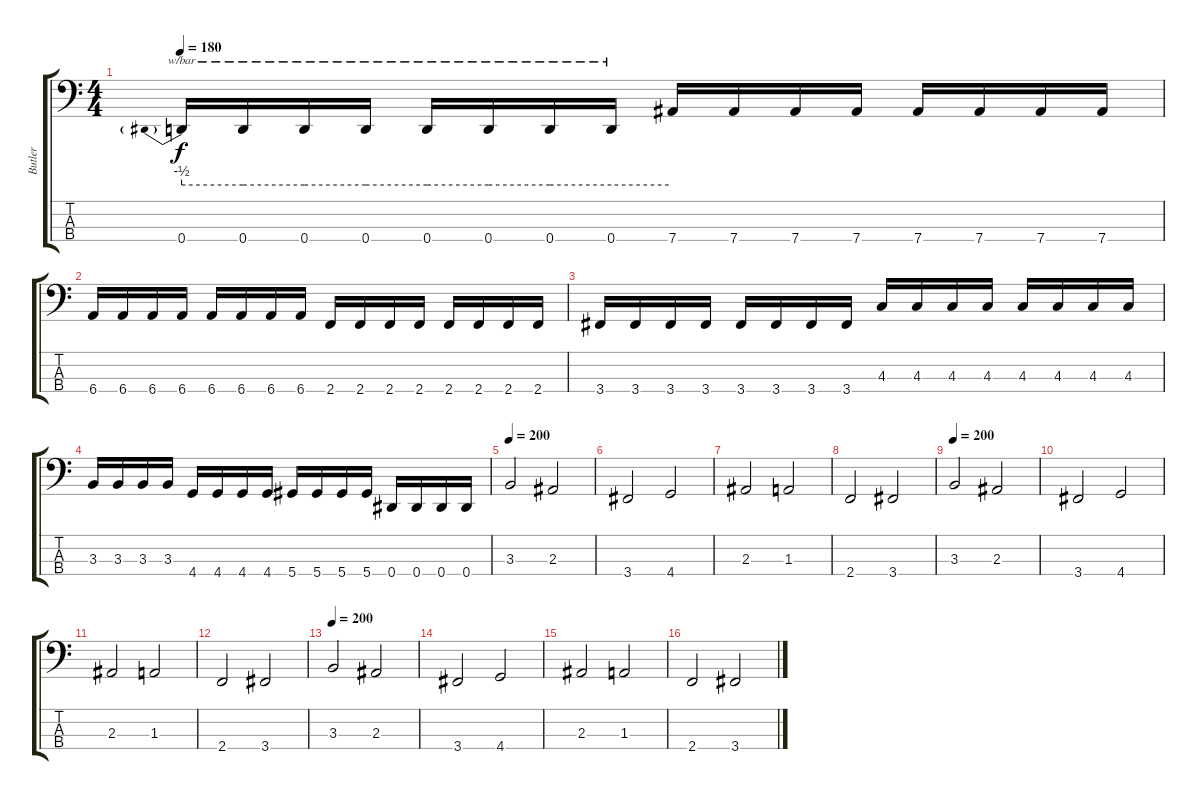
\track ("Butler" "Butler") {instrument acousticbass}
\staff {score tabs}
\tuning (Gb2 Db2 Ab1 Eb1) {hide}
\ts (4 4)
\tempo 180
\clef f4
\ks c
0.4.16{tbe (predive default 0 -2 60 -2) dy f} 0.4.16{tbe (hold default 0 -2 60 -2)} 0.4.16{tbe (hold default 0 -2 60 -2)} 0.4.16{tbe (hold default 0 -2 60 -2)} 0.4.16{tbe (hold default 0 -2 60 -2)} 0.4.16{tbe (hold default 0 -2 60 -2)} 0.4.16{tbe (hold default 0 -2 60 -2)} 0.4.16{tbe (hold default 0 -2 60 -2)} 7.4.16 7.4.16 7.4.16 7.4.16 7.4.16 7.4.16 7.4.16 7.4.16 |
6.4.16 6.4.16 6.4.16 6.4.16 6.4.16 6.4.16 6.4.16 6.4.16 2.4.16 2.4.16 2.4.16 2.4.16 2.4.16 2.4.16 2.4.16 2.4.16 |
3.4.16 3.4.16 3.4.16 3.4.16 3.4.16 3.4.16 3.4.16 3.4.16 4.3.16 4.3.16 4.3.16 4.3.16 4.3.16 4.3.16 4.3.16 4.3.16 |
3.3.16 3.3.16 3.3.16 3.3.16 4.4.16 4.4.16 4.4.16 4.4.16 5.4.16 5.4.16 5.4.16 5.4.16 0.4.16 0.4.16 0.4.16 0.4.16 |
\tempo 200
3.3.2 2.3.2 |
3.4.2 4.4.2 |
2.3.2 1.3.2 |
2.4.2 3.4.2 |
\tempo 200
3.3.2 2.3.2 |
3.4.2 4.4.2 |
2.3.2 1.3.2 |
2.4.2 3.4.2 |
\tempo 200
3.3.2 2.3.2 |
3.4.2 4.4.2 |
2.3.2 1.3.2 |
2.4.2 3.4.2
